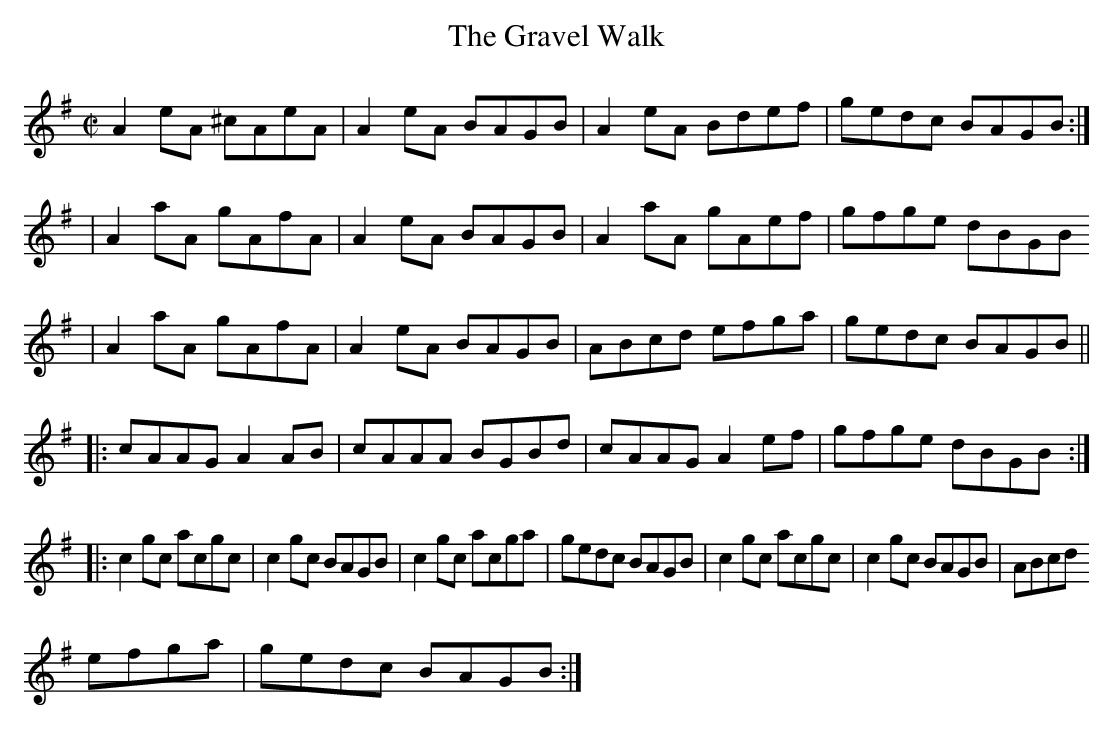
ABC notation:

X:1
T:Gravel Walk, The
M:C|
L:1/8
K:ADor
A2 eA ^cAeA|A2 eA BAGB|A2 eA Bdef|gedc BAGB :|
|A2 aA gAfA|A2 eA BAGB|A2 aA gAef|gfge dBGB
|A2 aA gAfA|A2 eA BAGB|ABcd efga|gedc BAGB ||
|:cAAG A2 AB|cAAA BGBd|cAAG A2 ef|gfge dBGB :|
|:c2 gc acgc|c2 gc BAGB|c2 gc acga|gedc BAGB|c2 gc acgc|c2 gc BAGB|ABcd
efga|gedc BAGB :|
